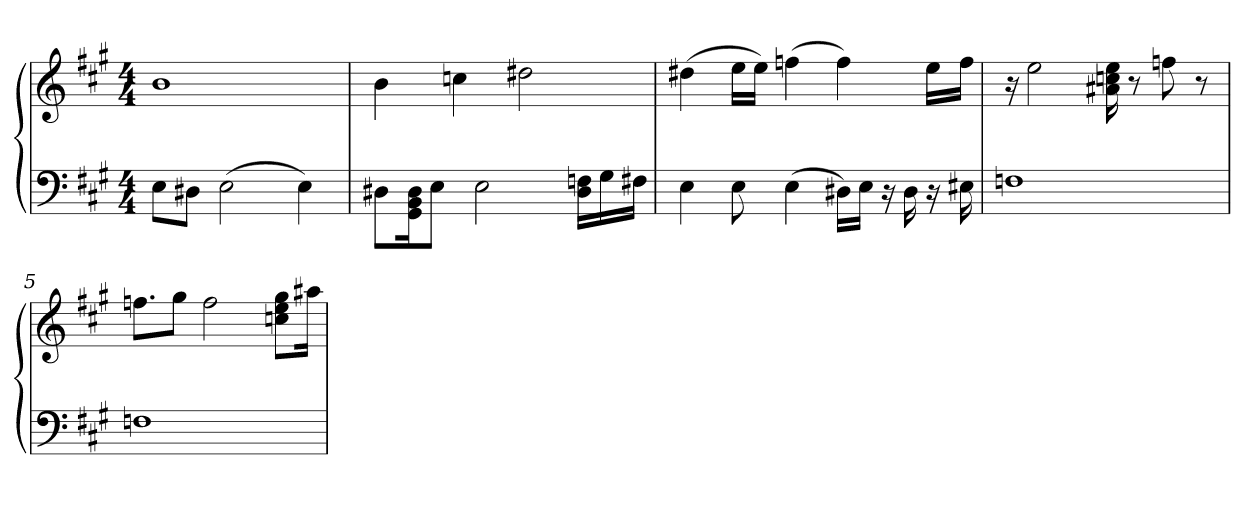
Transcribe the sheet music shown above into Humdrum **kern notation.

**kern	**kern
*part1	*part1
*staff2	*staff1
*clefF4	*clefG2
*k[f#c#g#]	*k[f#c#g#]
*M4/4	*M4/4
=1	=1
8E\L	1b
8D#X\J	.
(2E	.
4E)	.
=2	=2
8D#X\L	4b
16GG#\ 16BB\ 16D#\K	.
8E\J	.
.	4ccn
2E	.
.	2dd#X
16D#\ 16Fn\LL	.
16G#\	.
16F#X\JJ	.
=3	=3
4E	(4dd#X
8E	16ee\LL
.	16ee\JJ)
(4E	(4ffn
16D#X\LL)	4ff)
16E\JJ	.
16r	.
16D#	.
16r	16ee\LL
16E#X	16ff\JJ
=4	=4
1Fn	16r
.	2ee
.	16a#X 16ccn 16ee
.	8r
.	8ffn
.	8r
=5	=5
1Fn	8.ffn\L
.	8gg#\J
.	2ff
.	8ccn\ 8ee\ 8gg#\L
.	16aa#X\Jk
=	=
*-	*-
